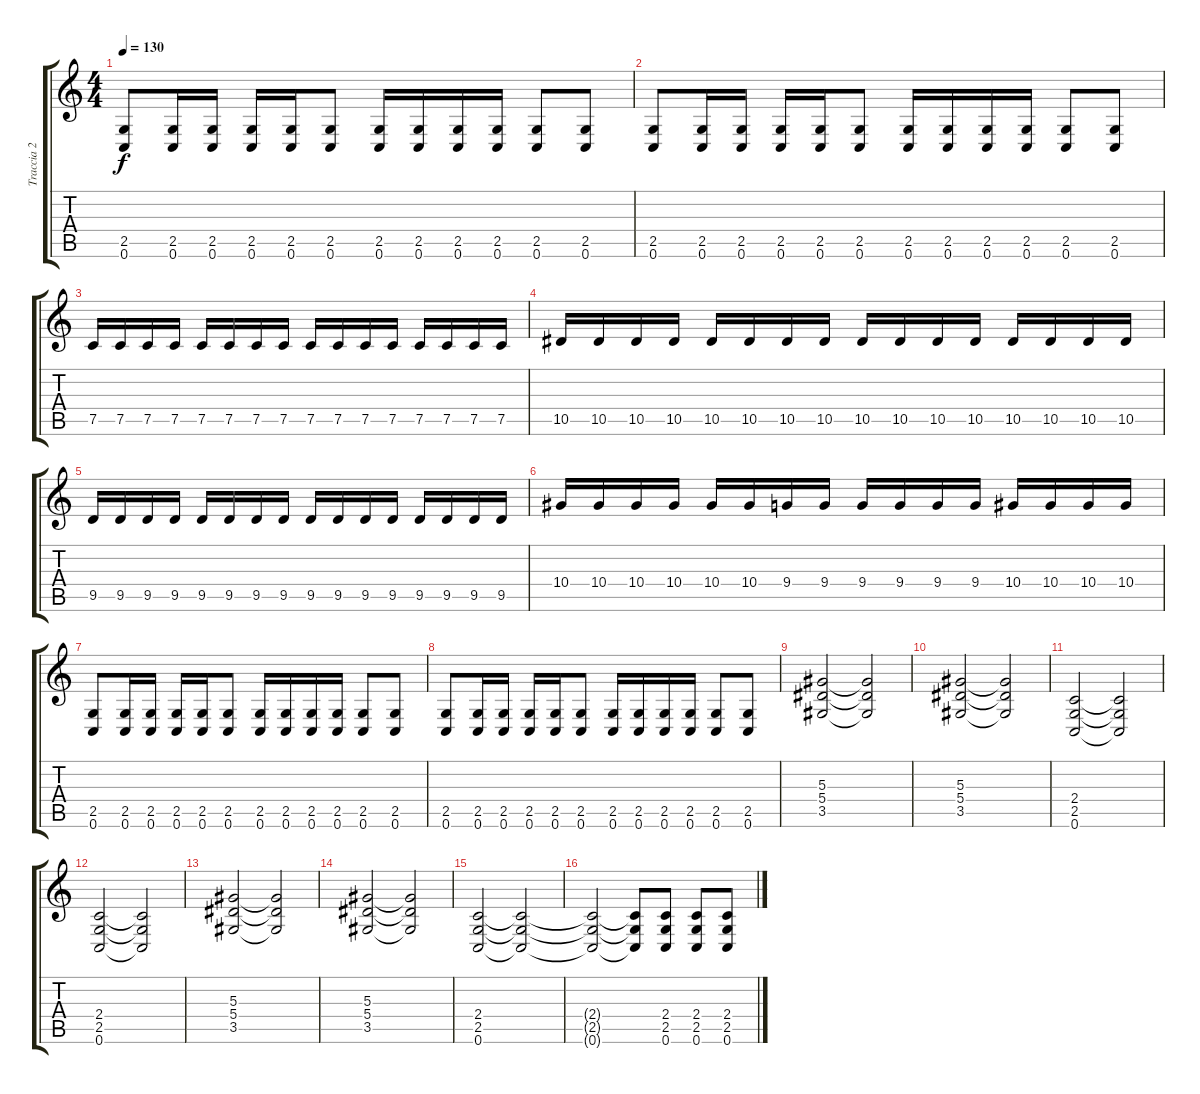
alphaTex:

\track ("Traccia 2" "Traccia 2") {instrument distortionguitar}
\staff {score tabs}
\tuning (C4 G3 Eb3 Bb2 F2 C2) {hide}
\ts (4 4)
\tempo 130
\clef g2
\ks c
(2.5 0.6).8{dy f} (2.5 0.6).16 (2.5 0.6).16 (2.5 0.6).16 (2.5 0.6).16 (2.5 0.6).8 (2.5 0.6).16 (2.5 0.6).16 (2.5 0.6).16 (2.5 0.6).16 (2.5 0.6).8 (2.5 0.6).8 |
(2.5 0.6).8 (2.5 0.6).16 (2.5 0.6).16 (2.5 0.6).16 (2.5 0.6).16 (2.5 0.6).8 (2.5 0.6).16 (2.5 0.6).16 (2.5 0.6).16 (2.5 0.6).16 (2.5 0.6).8 (2.5 0.6).8 |
7.5.16 7.5.16 7.5.16 7.5.16 7.5.16 7.5.16 7.5.16 7.5.16 7.5.16 7.5.16 7.5.16 7.5.16 7.5.16 7.5.16 7.5.16 7.5.16 |
10.5.16 10.5.16 10.5.16 10.5.16 10.5.16 10.5.16 10.5.16 10.5.16 10.5.16 10.5.16 10.5.16 10.5.16 10.5.16 10.5.16 10.5.16 10.5.16 |
9.5.16 9.5.16 9.5.16 9.5.16 9.5.16 9.5.16 9.5.16 9.5.16 9.5.16 9.5.16 9.5.16 9.5.16 9.5.16 9.5.16 9.5.16 9.5.16 |
10.4.16 10.4.16 10.4.16 10.4.16 10.4.16 10.4.16 9.4.16 9.4.16 9.4.16 9.4.16 9.4.16 9.4.16 10.4.16 10.4.16 10.4.16 10.4.16 |
(2.5 0.6).8 (2.5 0.6).16 (2.5 0.6).16 (2.5 0.6).16 (2.5 0.6).16 (2.5 0.6).8 (2.5 0.6).16 (2.5 0.6).16 (2.5 0.6).16 (2.5 0.6).16 (2.5 0.6).8 (2.5 0.6).8 |
(2.5 0.6).8 (2.5 0.6).16 (2.5 0.6).16 (2.5 0.6).16 (2.5 0.6).16 (2.5 0.6).8 (2.5 0.6).16 (2.5 0.6).16 (2.5 0.6).16 (2.5 0.6).16 (2.5 0.6).8 (2.5 0.6).8 |
(5.3 5.4 3.5).2 (5.3{t} 5.4{t} 3.5{t}).2 |
(5.3 5.4 3.5).2 (5.3{t} 5.4{t} 3.5{t}).2 |
(2.4 2.5 0.6).2 (2.4{t} 2.5{t} 0.6{t}).2 |
(2.4 2.5 0.6).2 (2.4{t} 2.5{t} 0.6{t}).2 |
(5.3 5.4 3.5).2 (5.3{t} 5.4{t} 3.5{t}).2 |
(5.3 5.4 3.5).2 (5.3{t} 5.4{t} 3.5{t}).2 |
(2.4 2.5 0.6).2 (2.4{t} 2.5{t} 0.6{t}).2 |
(2.4{t} 2.5{t} 0.6{t}).2 (2.4{t} 2.5{t} 0.6{t}).8 (2.4 2.5 0.6).8 (2.4 2.5 0.6).8 (2.4 2.5 0.6).8
